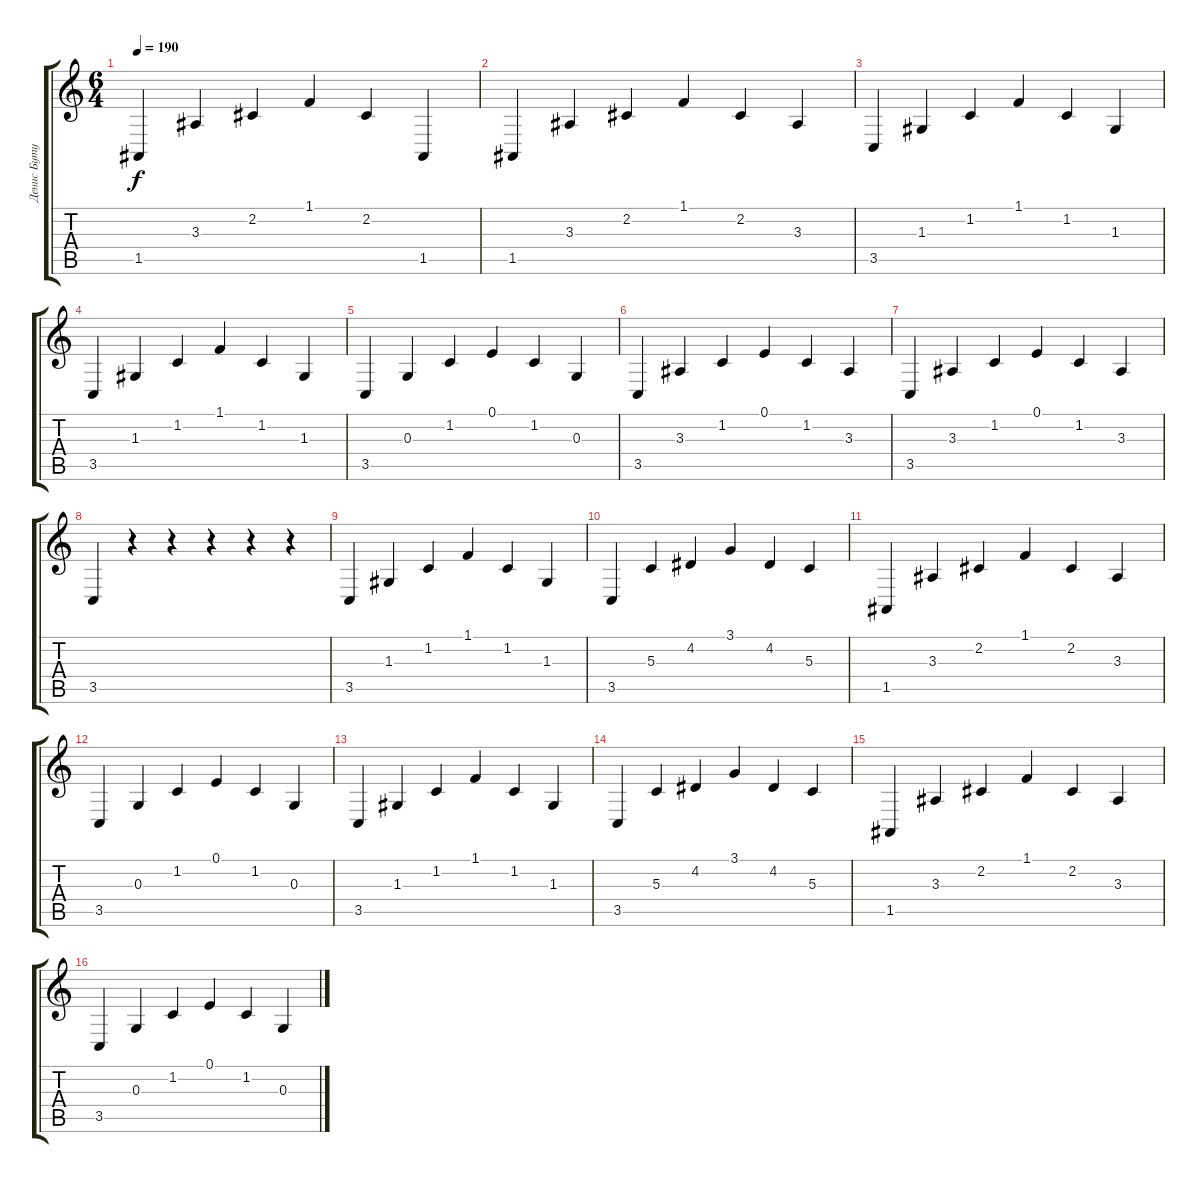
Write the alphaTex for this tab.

\track ("Денис Бутусов" "Денис Буту") {instrument acousticgrandpiano}
\staff {score tabs}
\tuning (E4 B3 G3 D3 A2 E2) {hide}
\ts (6 4)
\tempo 190
\clef g2
\ks c
1.5.4{dy f} 3.3.4 2.2.4 1.1.4 2.2.4 1.5.4 |
1.5.4 3.3.4 2.2.4 1.1.4 2.2.4 3.3.4 |
3.5.4 1.3.4 1.2.4 1.1.4 1.2.4 1.3.4 |
3.5.4 1.3.4 1.2.4 1.1.4 1.2.4 1.3.4 |
3.5.4 0.3.4 1.2.4 0.1.4 1.2.4 0.3.4 |
3.5.4 3.3.4 1.2.4 0.1.4 1.2.4 3.3.4 |
3.5.4 3.3.4 1.2.4 0.1.4 1.2.4 3.3.4 |
3.5.4 r.4 r.4 r.4 r.4 r.4 |
3.5.4 1.3.4 1.2.4 1.1.4 1.2.4 1.3.4 |
3.5.4 5.3.4 4.2.4 3.1.4 4.2.4 5.3.4 |
1.5.4 3.3.4 2.2.4 1.1.4 2.2.4 3.3.4 |
3.5.4 0.3.4 1.2.4 0.1.4 1.2.4 0.3.4 |
3.5.4 1.3.4 1.2.4 1.1.4 1.2.4 1.3.4 |
3.5.4 5.3.4 4.2.4 3.1.4 4.2.4 5.3.4 |
1.5.4 3.3.4 2.2.4 1.1.4 2.2.4 3.3.4 |
3.5.4 0.3.4 1.2.4 0.1.4 1.2.4 0.3.4
